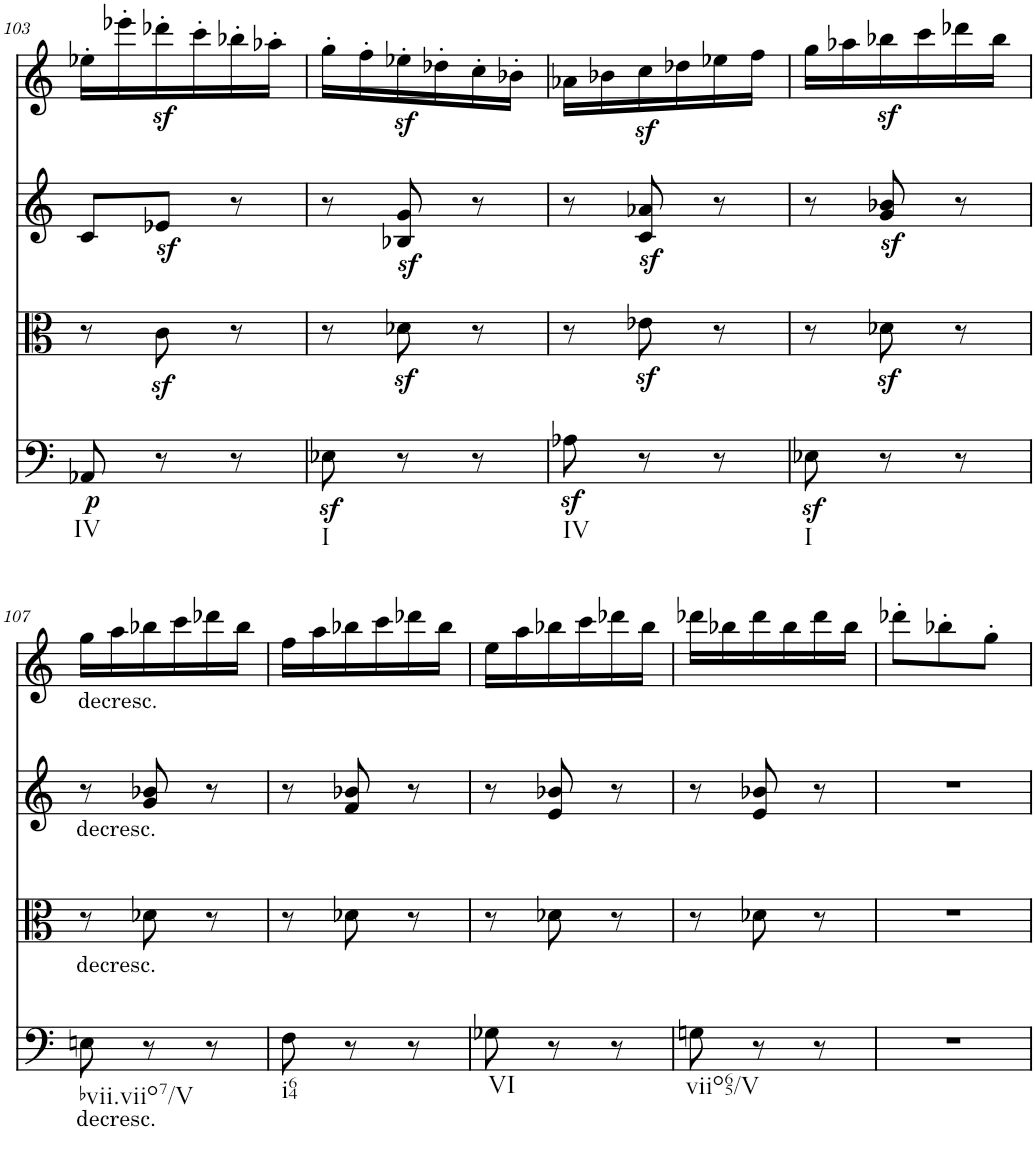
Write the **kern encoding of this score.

**kern	**dynam	**kern	**kern	**kern
*part4	*part4	*part3	*part2	*part1
*staff4	*staff4	*staff3	*staff2	*staff1
*I"Violoncello	*	*I"Viola	*I"Violin II	*I"Violin I
!!LO:PB:g=z
*clefF4	*	*clefC3	*clefG2	*clefG2
*k[]	*	*k[]	*k[]	*k[]
*M3/8	*	*M3/8	*M3/8	*M3/8
=103	=103	=103	=103	=103
!LO:TX:b:t=IV	!	!	!	!
!	!LO:DY:b	!	!	!
8AA-X/	p	8r	8c/L	16ee-X'\LL
.	.	.	.	16eee-X'\
8r	.	8cz<\	8e-Xz</J	16ddd-Xz<'\
.	.	.	.	16ccc'\
8r	.	8r	8r	16bb-X'\
.	.	.	.	16aa-X'\JJ
=104	=104	=104	=104	=104
!LO:TX:b:t=I	!	!	!	!
8E-Xz<\	.	8r	8r	16gg'\LL
.	.	.	.	16ff'\
8r	.	8d-Xz>\	8B-X/ 8g/	16ee-Xz<'\
.	.	.	.	16dd-X'\
8r	.	8r	8r	16cc'\
.	.	.	.	16b-X'\JJ
=105	=105	=105	=105	=105
!LO:TX:b:t=IV	!	!	!	!
8A-Xz<\	.	8r	8r	16a-X\LL
.	.	.	.	16b-X\
8r	.	8e-Xz<\	8c/z< 8a-X/z<	16ccz<\
.	.	.	.	16dd-X\
8r	.	8r	8r	16ee-X\
.	.	.	.	16ff\JJ
=106	=106	=106	=106	=106
!LO:TX:b:t=I	!	!	!	!
8E-Xz<\	.	8r	8r	16gg\LL
.	.	.	.	16aa-X\
8r	.	8d-Xz<\	8g/z< 8b-X/z<	16bb-Xz<\
.	.	.	.	16ccc\
8r	.	8r	8r	16ddd-X\
.	.	.	.	16bb-\JJ
!!LO:LB:g=z
=107	=107	=107	=107	=107
!	!	!	!	!LO:TX:b:t=decresc.
!	!	!	!LO:TX:b:t=decresc.	!
!	!	!LO:TX:b:t=decresc.	!	!
!LO:TX:b:t=decresc.	!	!	!	!
!LO:TX:b:t=bvii.viio7/V	!	!	!	!
8En\	.	8r	8r	16gg\LL
.	.	.	.	16aa\
8r	.	8d-X\	8g/ 8b-X/	16bb-X\
.	.	.	.	16ccc\
8r	.	8r	8r	16ddd-X\
.	.	.	.	16bb-\JJ
=108	=108	=108	=108	=108
!LO:TX:b:t=i64	!	!	!	!
8F\	.	8r	8r	16ff\LL
.	.	.	.	16aa\
8r	.	8d-X\	8f/ 8b-X/	16bb-X\
.	.	.	.	16ccc\
8r	.	8r	8r	16ddd-X\
.	.	.	.	16bb-\JJ
=109	=109	=109	=109	=109
!LO:TX:b:t=VI	!	!	!	!
8G-X\	.	8r	8r	16ee\LL
.	.	.	.	16aa\
8r	.	8d-X\	8e/ 8b-X/	16bb-X\
.	.	.	.	16ccc\
8r	.	8r	8r	16ddd-X\
.	.	.	.	16bb-\JJ
=110	=110	=110	=110	=110
!LO:TX:b:t=viio65/V	!	!	!	!
8Gn\	.	8r	8r	16ddd-X\LL
.	.	.	.	16bb-X\
8r	.	8d-X\	8e/ 8b-X/	16ddd-\
.	.	.	.	16bb-\
8r	.	8r	8r	16ddd-\
.	.	.	.	16bb-\JJ
=111	=111	=111	=111	=111
4.r	.	4.r	4.r	8ddd-X'\L
.	.	.	.	8bb-X'\
.	.	.	.	8gg'\J
=	=	=	=	=
*-	*-	*-	*-	*-
